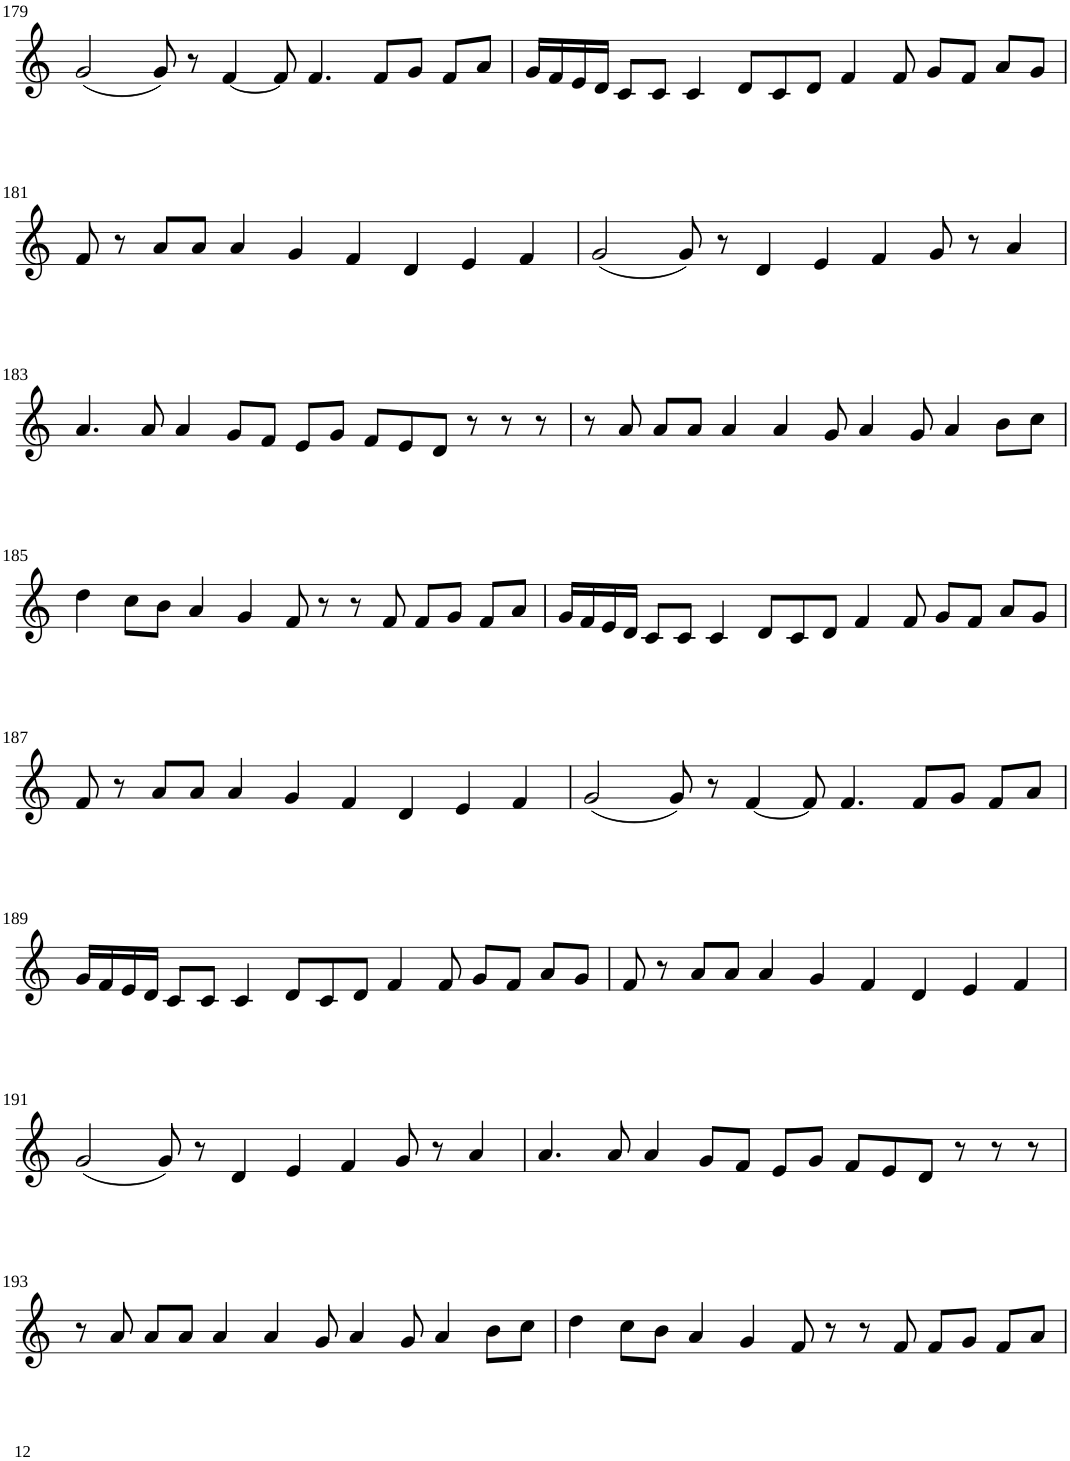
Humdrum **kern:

**kern
*part1
*staff1
*I"Violin
!!LO:PB:g=z
*clefG2
*k[]
*M8/4
=179
(2g/
8g/)
8r
[4f/
8f/]
4.f/
8f/L
8g/J
8f/L
8a/J
=180
16g/LL
16f/
16e/
16d/JJ
8c/L
8c/J
4c/
8d/L
8c/
8d/J
4f/
8f/
8g/L
8f/J
8a/L
8g/J
!!LO:LB:g=z
=181
8f/
8r
8a/L
8a/J
4a/
4g/
4f/
4d/
4e/
4f/
=182
(2g/
8g/)
8r
4d/
4e/
4f/
8g/
8r
4a/
!!LO:LB:g=z
=183
4.a/
8a/
4a/
8g/L
8f/J
8e/L
8g/J
8f/L
8e/
8d/J
8r
8r
8r
=184
8r
8a/
8a/L
8a/J
4a/
4a/
8g/
4a/
8g/
4a/
8b\L
8cc\J
!!LO:LB:g=z
=185
4dd\
8cc\L
8b\J
4a/
4g/
8f/
8r
8r
8f/
8f/L
8g/J
8f/L
8a/J
=186
16g/LL
16f/
16e/
16d/JJ
8c/L
8c/J
4c/
8d/L
8c/
8d/J
4f/
8f/
8g/L
8f/J
8a/L
8g/J
!!LO:LB:g=z
=187
8f/
8r
8a/L
8a/J
4a/
4g/
4f/
4d/
4e/
4f/
=188
(2g/
8g/)
8r
[4f/
8f/]
4.f/
8f/L
8g/J
8f/L
8a/J
!!LO:LB:g=z
=189
16g/LL
16f/
16e/
16d/JJ
8c/L
8c/J
4c/
8d/L
8c/
8d/J
4f/
8f/
8g/L
8f/J
8a/L
8g/J
=190
8f/
8r
8a/L
8a/J
4a/
4g/
4f/
4d/
4e/
4f/
!!LO:LB:g=z
=191
(2g/
8g/)
8r
4d/
4e/
4f/
8g/
8r
4a/
=192
4.a/
8a/
4a/
8g/L
8f/J
8e/L
8g/J
8f/L
8e/
8d/J
8r
8r
8r
!!LO:LB:g=z
=193
8r
8a/
8a/L
8a/J
4a/
4a/
8g/
4a/
8g/
4a/
8b\L
8cc\J
=194
4dd\
8cc\L
8b\J
4a/
4g/
8f/
8r
8r
8f/
8f/L
8g/J
8f/L
8a/J
=
*-
